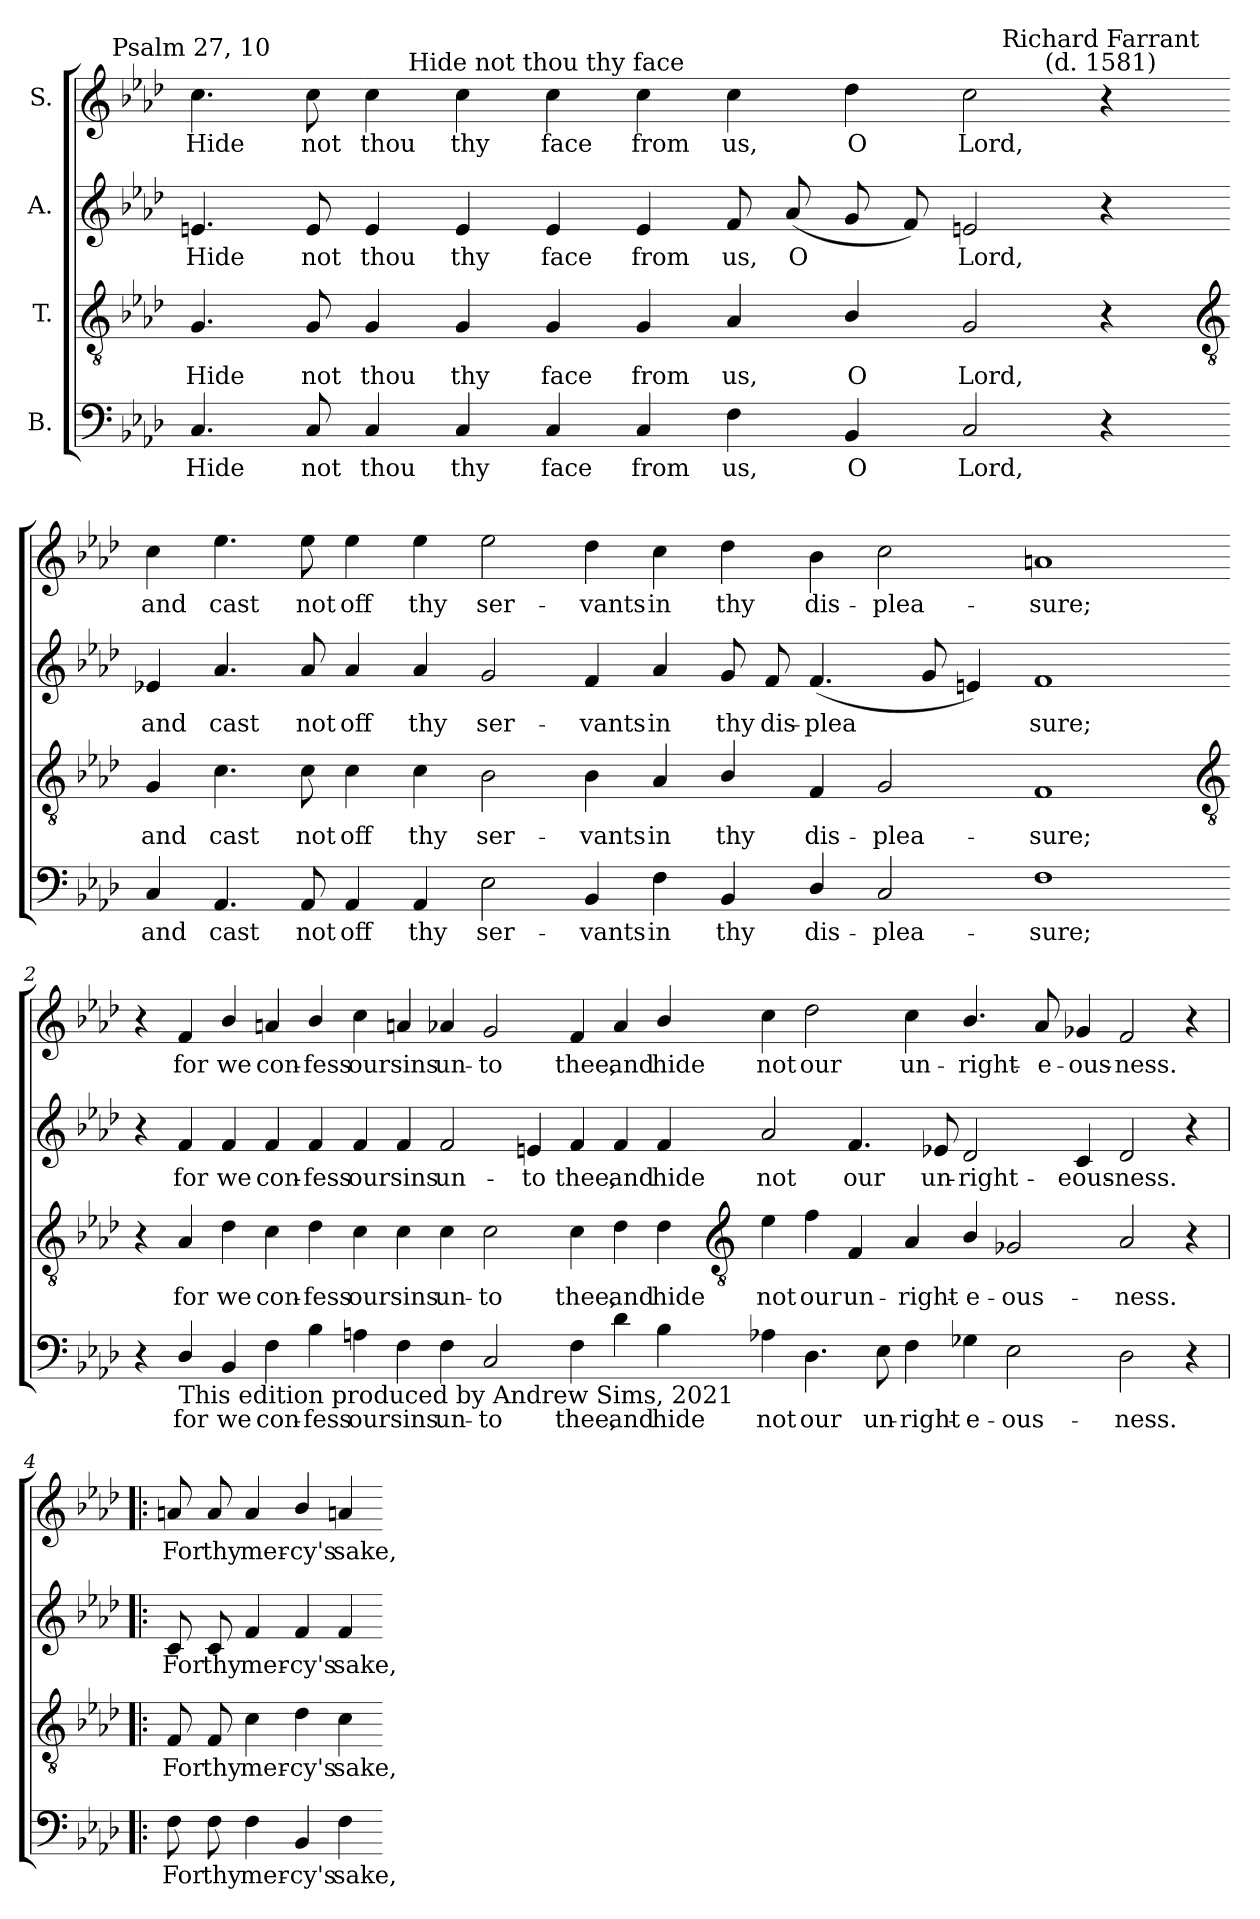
**kern	**text	**kern	**text	**kern	**text	**kern	**text
*part4	*part4	*part3	*part3	*part2	*part2	*part1	*part1
*staff4	*staff4	*staff3	*staff3	*staff2	*staff2	*staff1	*staff1
*I"B.	*	*I"T.	*	*I"A.	*	*I"S.	*
*clefF4	*	*clefGv2	*	*clefG2	*	*clefG2	*
*k[b-e-a-d-]	*	*k[b-e-a-d-]	*	*k[b-e-a-d-]	*	*k[b-e-a-d-]	*
*A-:	*	*A-:	*	*A-:	*	*A-:	*
=	=	=	=	=	=	=	=
!	!	!	!	!	!	!LO:TX:a:cj:t=Psalm 27, 10	!
!	!LO:LY:b	!	!LO:LY:b	!	!LO:LY:b	!	!LO:LY:b
4.C	Hide	4.G	Hide	4.en	Hide	4.cc	Hide
!	!LO:LY:b	!	!LO:LY:b	!	!LO:LY:b	!	!LO:LY:b
8C	not	8G	not	8e	not	8cc	not
!	!LO:LY:b	!	!LO:LY:b	!	!LO:LY:b	!	!LO:LY:b
4C	thou	4G	thou	4e	thou	4cc	thou
!	!LO:LY:b	!	!LO:LY:b	!	!LO:LY:b	!	!LO:LY:b
4C	thy	4G	thy	4e	thy	4cc	thy
!	!	!	!	!	!	!LO:TX:a:cj:t=Hide not thou thy face	!
!	!LO:LY:b	!	!LO:LY:b	!	!LO:LY:b	!	!LO:LY:b
4C	face	4G	face	4e	face	4cc	face
!	!LO:LY:b	!	!LO:LY:b	!	!LO:LY:b	!	!LO:LY:b
4C	from	4G	from	4e	from	4cc	from
!	!LO:LY:b	!	!LO:LY:b	!	!LO:LY:b	!	!LO:LY:b
4F	us,	4A-	us,	8f	us,	4cc	us,
!	!	!	!	!	!LO:LY:b	!	!
.	.	.	.	(<8a-	O	.	.
!	!LO:LY:b	!	!LO:LY:b	!	!	!	!LO:LY:b
4BB-	O	4B-/	O	8g	.	4dd-	O
.	.	.	.	8f)	.	.	.
!	!LO:LY:b	!	!LO:LY:b	!	!LO:LY:b	!	!LO:LY:b
2C	Lord,	2G	Lord,	2en	Lord,	2cc	Lord,
!	!	!	!	!	!	!LO:TX:a:cj:t=Richard Farrant\n(d. 1581)	!
4r	.	4r	.	4r	.	4r	.
!!LO:LB:g=z
=1-	=1-	=1-	=1-	=1-	=1-	=1-	=1-
*	*	*clefGv2	*	*	*	*	*
!	!LO:LY:b	!	!LO:LY:b	!	!LO:LY:b	!	!LO:LY:b
4C	and	4G	and	4e-X	and	4cc	and
!	!LO:LY:b	!	!LO:LY:b	!	!LO:LY:b	!	!LO:LY:b
4.AA-	cast	4.c	cast	4.a-	cast	4.ee-	cast
!	!LO:LY:b	!	!LO:LY:b	!	!LO:LY:b	!	!LO:LY:b
8AA-	not	8c	not	8a-	not	8ee-	not
!	!LO:LY:b	!	!LO:LY:b	!	!LO:LY:b	!	!LO:LY:b
4AA-	off	4c	off	4a-	off	4ee-	off
!	!LO:LY:b	!	!LO:LY:b	!	!LO:LY:b	!	!LO:LY:b
4AA-	thy	4c	thy	4a-	thy	4ee-	thy
!	!LO:LY:b	!	!LO:LY:b	!	!LO:LY:b	!	!LO:LY:b
2E-	ser-	2B-	ser-	2g	ser-	2ee-	ser-
!	!LO:LY:b	!	!LO:LY:b	!	!LO:LY:b	!	!LO:LY:b
4BB-	-vants	4B-	-vants	4f	-vants	4dd-	-vants
!	!LO:LY:b	!	!LO:LY:b	!	!LO:LY:b	!	!LO:LY:b
4F	in	4A-	in	4a-	in	4cc	in
!	!LO:LY:b	!	!LO:LY:b	!	!LO:LY:b	!	!LO:LY:b
4BB-	thy	4B-/	thy	8g	thy	4dd-	thy
!	!	!	!	!	!LO:LY:b	!	!
.	.	.	.	8f	dis-	.	.
!	!LO:LY:b	!	!LO:LY:b	!	!LO:LY:b	!	!LO:LY:b
4D-/	dis-	4F	dis-	(<4.f	-plea	4b-	dis-
!	!LO:LY:b	!	!LO:LY:b	!	!	!	!LO:LY:b
2C	-plea-	2G	-plea-	.	.	2cc	-plea-
.	.	.	.	8g	.	.	.
.	.	.	.	4en)	.	.	.
!	!LO:LY:b	!	!LO:LY:b	!	!LO:LY:b	!	!LO:LY:b
1F	-sure;	1F	-sure;	1f	sure;	1an	-sure;
!!LO:LB:g=z
=2-	=2-	=2-	=2-	=2-	=2-	=2-	=2-
*	*	*clefGv2	*	*	*	*	*
4r	.	4r	.	4r	.	4r	.
!LO:TX:b:t=This edition produced by Andrew Sims, 2021	!	!	!	!	!	!	!
!	!LO:LY:b	!	!LO:LY:b	!	!LO:LY:b	!	!LO:LY:b
4D-/	for	4A-	for	4f	for	4f	for
!	!LO:LY:b	!	!LO:LY:b	!	!LO:LY:b	!	!LO:LY:b
4BB-	we	4d-	we	4f	we	4b-/	we
!	!LO:LY:b	!	!LO:LY:b	!	!LO:LY:b	!	!LO:LY:b
4F	con-	4c	con-	4f	con-	4an	con-
!	!LO:LY:b	!	!LO:LY:b	!	!LO:LY:b	!	!LO:LY:b
4B-	-fess	4d-	-fess	4f	-fess	4b-/	-fess
!	!LO:LY:b	!	!LO:LY:b	!	!LO:LY:b	!	!LO:LY:b
4An	our	4c	our	4f	our	4cc	our
!	!LO:LY:b	!	!LO:LY:b	!	!LO:LY:b	!	!LO:LY:b
4F	sins	4c	sins	4f	sins	4an	sins
!	!LO:LY:b	!	!LO:LY:b	!	!LO:LY:b	!	!LO:LY:b
4F	un-	4c	un-	2f	un-	4a-X	un-
!	!LO:LY:b	!	!LO:LY:b	!	!	!	!LO:LY:b
2C	-to	2c	-to	.	.	2g	-to
!	!	!	!	!	!LO:LY:b	!	!
.	.	.	.	4en	-to	.	.
!	!LO:LY:b	!	!LO:LY:b	!	!LO:LY:b	!	!LO:LY:b
4F	thee,	4c	thee,	4f	thee,	4f	thee,
!	!LO:LY:b	!	!LO:LY:b	!	!LO:LY:b	!	!LO:LY:b
4d-	and	4d-	and	4f	and	4a-	and
!	!LO:LY:b	!	!LO:LY:b	!	!LO:LY:b	!	!LO:LY:b
4B-	hide	4d-	hide	4f	hide	4b-/	hide
!!LO:LB:g=z
=3-	=3-	=3-	=3-	=3-	=3-	=3-	=3-
*	*	*clefGv2	*	*	*	*	*
!	!LO:LY:b	!	!LO:LY:b	!	!LO:LY:b	!	!LO:LY:b
4A-	not	4e-	not	2a-	not	4cc	not
!	!LO:LY:b	!	!LO:LY:b	!	!	!	!LO:LY:b
4.D-	our	4f	our	.	.	2dd-	our
!	!	!	!LO:LY:b	!	!LO:LY:b	!	!
.	.	4F	un-	4.f	our	.	.
!	!LO:LY:b	!	!	!	!	!	!
8E-	un-	.	.	.	.	.	.
!	!LO:LY:b	!	!LO:LY:b	!	!	!	!LO:LY:b
4F	-right-	4A-	-right-	.	.	4cc	un-
!	!	!	!	!	!LO:LY:b	!	!
.	.	.	.	8e-	un-	.	.
!	!LO:LY:b	!	!LO:LY:b	!	!LO:LY:b	!	!LO:LY:b
4G-X	-e-	4B-/	-e-	2d-	-right-	4.b-/	-right-
!	!LO:LY:b	!	!LO:LY:b	!	!	!	!
2E-	-ous-	2G-X	-ous-	.	.	.	.
!	!	!	!	!	!	!	!LO:LY:b
.	.	.	.	.	.	8a-	-e-
!	!	!	!	!	!LO:LY:b	!	!LO:LY:b
.	.	.	.	4c	-eous-	4g-X	-ous-
!	!LO:LY:b	!	!LO:LY:b	!	!LO:LY:b	!	!LO:LY:b
2D-	-ness.	2A-	-ness.	2d-	-ness.	2f	-ness.
4r	.	4r	.	4r	.	4r	.
=4!|:	=4!|:	=4!|:	=4!|:	=4!|:	=4!|:	=4!|:	=4!|:
!	!LO:LY:b	!	!LO:LY:b	!	!LO:LY:b	!	!LO:LY:b
8F	For	8F	For	8c	For	8an	For
!	!LO:LY:b	!	!LO:LY:b	!	!LO:LY:b	!	!LO:LY:b
8F	thy	8F	thy	8c	thy	8a	thy
!	!LO:LY:b	!	!LO:LY:b	!	!LO:LY:b	!	!LO:LY:b
4F	mer-	4c	mer-	4f	mer-	4a	mer-
!	!LO:LY:b	!	!LO:LY:b	!	!LO:LY:b	!	!LO:LY:b
4BB-	-cy's	4d-	-cy's	4f	-cy's	4b-/	-cy's
!	!LO:LY:b	!	!LO:LY:b	!	!LO:LY:b	!	!LO:LY:b
4F	sake,	4c	sake,	4f	sake,	4an	sake,
=-	=-	=-	=-	=-	=-	=-	=-
*-	*-	*-	*-	*-	*-	*-	*-
